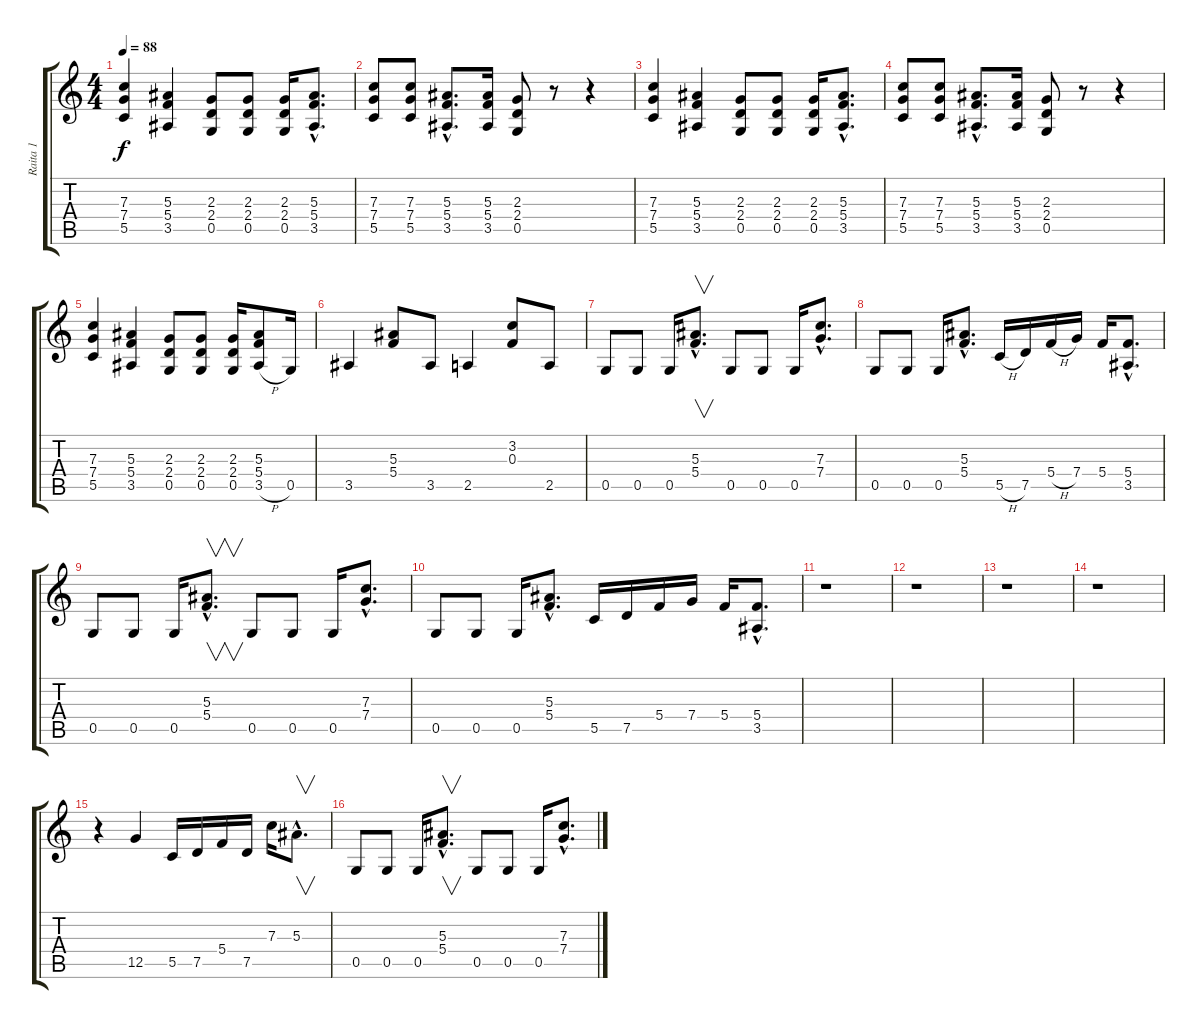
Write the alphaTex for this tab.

\track ("Raita 1" "Raita 1") {instrument distortionguitar}
\staff {score tabs}
\tuning (D4 A3 F3 C3 G2 D2) {hide}
\ts (4 4)
\tempo 88
\clef g2
\ks c
(7.3 7.4 5.5).4{dy f} (5.3 5.4 3.5).4 (2.3 2.4 0.5).8 (2.3 2.4 0.5).8 (2.3 2.4 0.5).16 (5.3{hac} 5.4{hac} 3.5{hac}).8{d} |
(7.3 7.4 5.5).8 (7.3 7.4 5.5).8 (5.3{hac} 5.4{hac} 3.5{hac}).8{d} (5.3 5.4 3.5).16 (2.3 2.4 0.5).8 r.8 r.4 |
(7.3 7.4 5.5).4 (5.3 5.4 3.5).4 (2.3 2.4 0.5).8 (2.3 2.4 0.5).8 (2.3 2.4 0.5).16 (5.3{hac} 5.4{hac} 3.5{hac}).8{d} |
(7.3 7.4 5.5).8 (7.3 7.4 5.5).8 (5.3{hac} 5.4{hac} 3.5{hac}).8{d} (5.3 5.4 3.5).16 (2.3 2.4 0.5).8 r.8 r.4 |
(7.3 7.4 5.5).4 (5.3 5.4 3.5).4 (2.3 2.4 0.5).8 (2.3 2.4 0.5).8 (2.3 2.4 0.5).16 (5.3 5.4 3.5{h}).8 0.5.16 |
3.5.4 (5.3 5.4).8 3.5.8 2.5.4 (3.2 0.3).8 2.5.8 |
0.5.8 0.5.8 0.5.16 (5.3{hac} 5.4{hac}).8{v d} 0.5.8 0.5.8 0.5.16 (7.3{hac} 7.4{hac}).8{d} |
0.5.8 0.5.8 0.5.16 (5.3{hac} 5.4{hac}).8{d} 5.5{h}.16 7.5.16 5.4{h}.16 7.4.16 5.4.16 (5.4{hac} 3.5{hac}).8{d} |
0.5.8 0.5.8 0.5.16 (5.3{hac} 5.4{hac}).8{v d} 0.5.8 0.5.8 0.5.16 (7.3{hac} 7.4{hac}).8{d} |
0.5.8 0.5.8 0.5.16 (5.3{hac} 5.4{hac}).8{d} 5.5.16 7.5.16 5.4.16 7.4.16 5.4.16 (5.4{hac} 3.5{hac}).8{d} |
r.1 |
r.1 |
r.1 |
r.1 |
r.4 12.5.4 5.5.16 7.5.16 5.4.16 7.5.16 7.3.16 5.3{hac}.8{v d} |
0.5.8 0.5.8 0.5.16 (5.3{hac} 5.4{hac}).8{v d} 0.5.8 0.5.8 0.5.16 (7.3{hac} 7.4{hac}).8{d}
